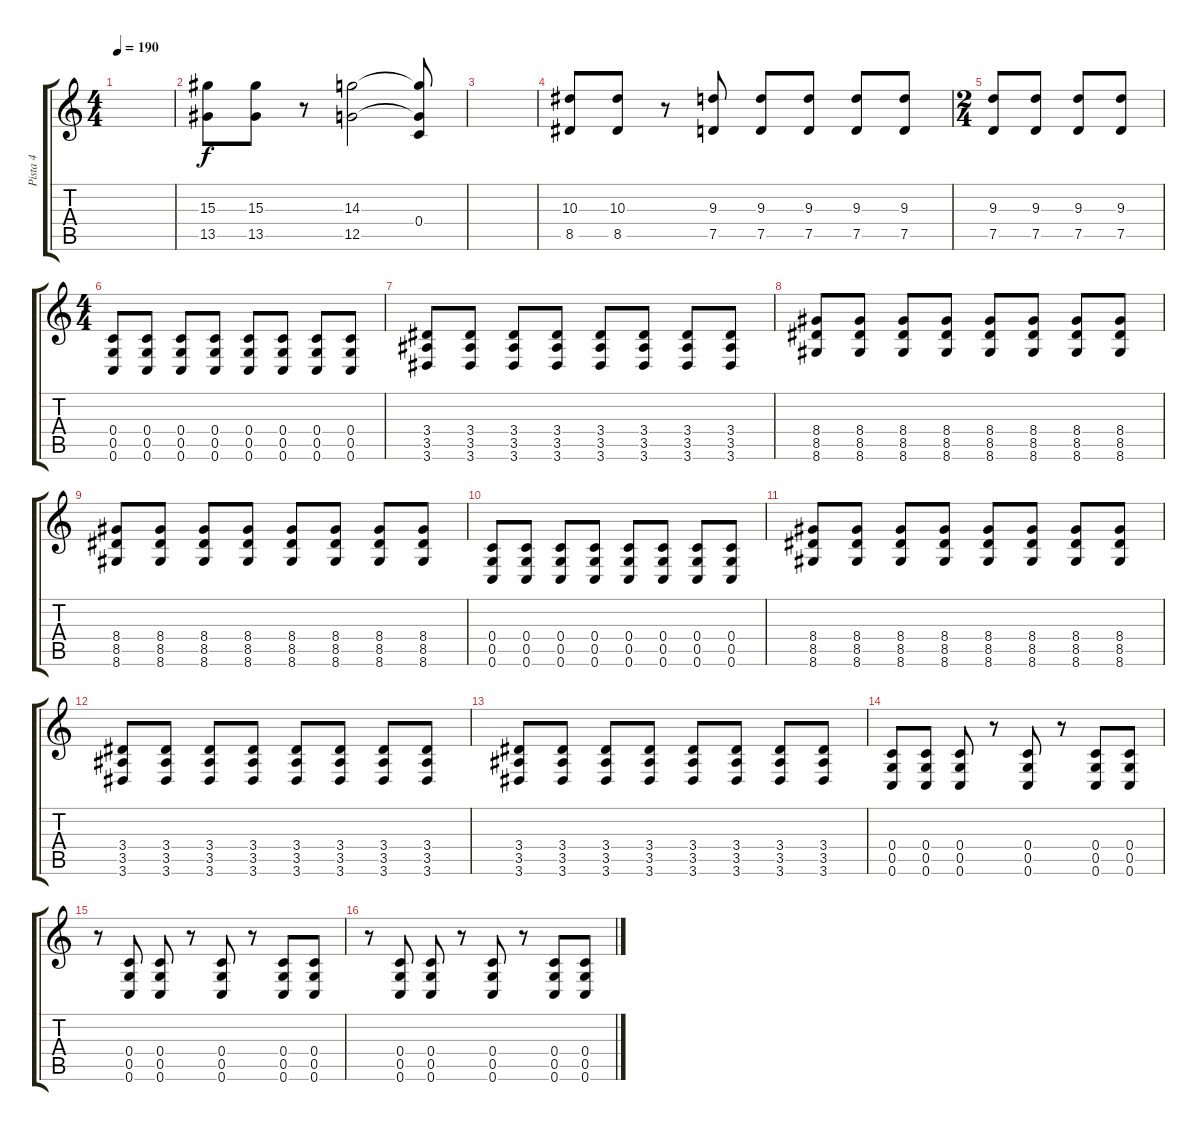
\track ("Pista 4" "Pista 4") {instrument distortionguitar}
\staff {score tabs}
\tuning (D4 A3 F3 C3 G2 C2) {hide}
\ts (4 4)
\tempo 190
\clef g2
\ks c
|
(15.3 13.5).8 (15.3 13.5).8 r.8 (14.3 12.5).2 (14.3{t} 0.4 12.5{t}).8 |
|
(10.3 8.5).8 (10.3 8.5).8 r.8 (9.3 7.5).8 (9.3 7.5).8 (9.3 7.5).8 (9.3 7.5).8 (9.3 7.5).8 |
\ts (2 4)
(9.3 7.5).8 (9.3 7.5).8 (9.3 7.5).8 (9.3 7.5).8 |
\ts (4 4)
(0.4 0.5 0.6).8 (0.4 0.5 0.6).8 (0.4 0.5 0.6).8 (0.4 0.5 0.6).8 (0.4 0.5 0.6).8 (0.4 0.5 0.6).8 (0.4 0.5 0.6).8 (0.4 0.5 0.6).8 |
(3.4 3.5 3.6).8 (3.4 3.5 3.6).8 (3.4 3.5 3.6).8 (3.4 3.5 3.6).8 (3.4 3.5 3.6).8 (3.4 3.5 3.6).8 (3.4 3.5 3.6).8 (3.4 3.5 3.6).8 |
(8.4 8.5 8.6).8 (8.4 8.5 8.6).8 (8.4 8.5 8.6).8 (8.4 8.5 8.6).8 (8.4 8.5 8.6).8 (8.4 8.5 8.6).8 (8.4 8.5 8.6).8 (8.4 8.5 8.6).8 |
(8.4 8.5 8.6).8 (8.4 8.5 8.6).8 (8.4 8.5 8.6).8 (8.4 8.5 8.6).8 (8.4 8.5 8.6).8 (8.4 8.5 8.6).8 (8.4 8.5 8.6).8 (8.4 8.5 8.6).8 |
(0.4 0.5 0.6).8 (0.4 0.5 0.6).8 (0.4 0.5 0.6).8 (0.4 0.5 0.6).8 (0.4 0.5 0.6).8 (0.4 0.5 0.6).8 (0.4 0.5 0.6).8 (0.4 0.5 0.6).8 |
(8.4 8.5 8.6).8 (8.4 8.5 8.6).8 (8.4 8.5 8.6).8 (8.4 8.5 8.6).8 (8.4 8.5 8.6).8 (8.4 8.5 8.6).8 (8.4 8.5 8.6).8 (8.4 8.5 8.6).8 |
(3.4 3.5 3.6).8 (3.4 3.5 3.6).8 (3.4 3.5 3.6).8 (3.4 3.5 3.6).8 (3.4 3.5 3.6).8 (3.4 3.5 3.6).8 (3.4 3.5 3.6).8 (3.4 3.5 3.6).8 |
(3.4 3.5 3.6).8 (3.4 3.5 3.6).8 (3.4 3.5 3.6).8 (3.4 3.5 3.6).8 (3.4 3.5 3.6).8 (3.4 3.5 3.6).8 (3.4 3.5 3.6).8 (3.4 3.5 3.6).8 |
(0.4 0.5 0.6).8 (0.4 0.5 0.6).8 (0.4 0.5 0.6).8 r.8 (0.4 0.5 0.6).8 r.8 (0.4 0.5 0.6).8 (0.4 0.5 0.6).8 |
r.8 (0.4 0.5 0.6).8 (0.4 0.5 0.6).8 r.8 (0.4 0.5 0.6).8 r.8 (0.4 0.5 0.6).8 (0.4 0.5 0.6).8 |
r.8 (0.4 0.5 0.6).8 (0.4 0.5 0.6).8 r.8 (0.4 0.5 0.6).8 r.8 (0.4 0.5 0.6).8 (0.4 0.5 0.6).8
